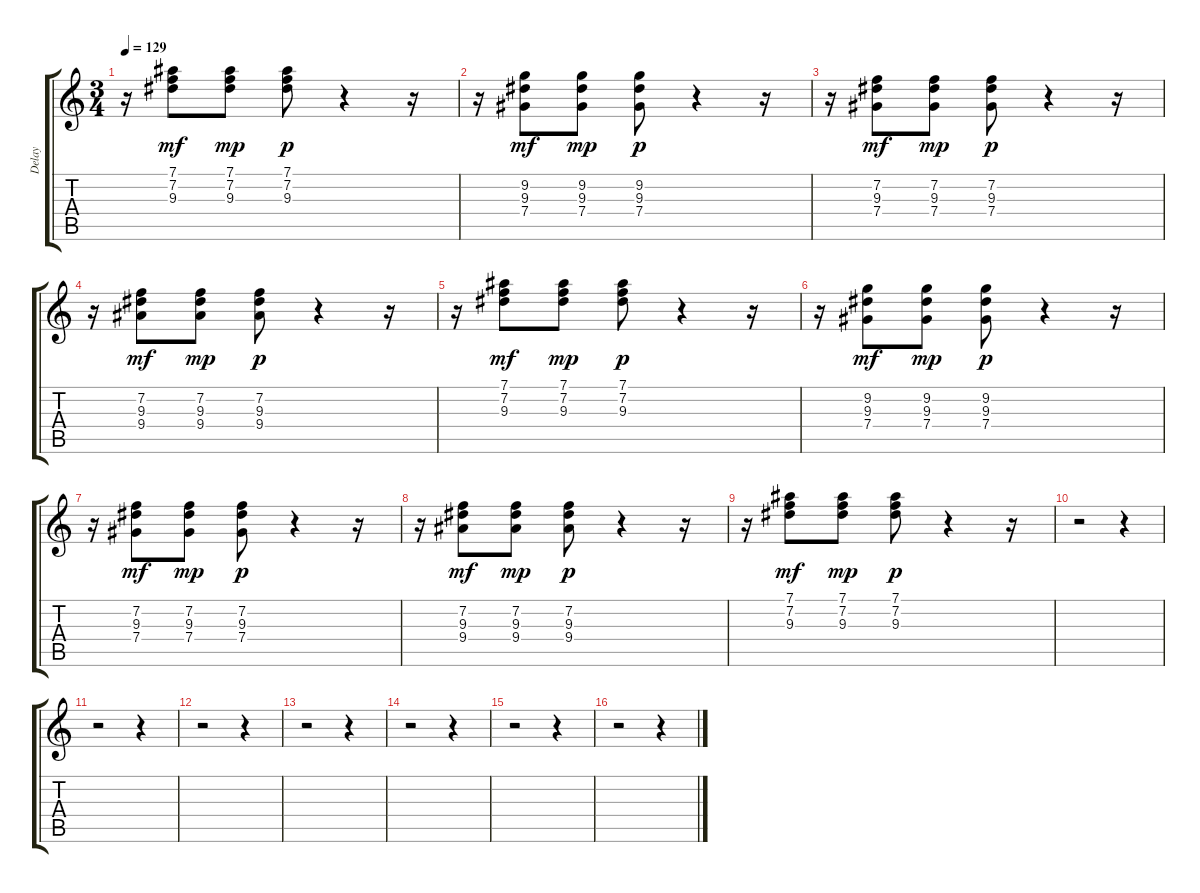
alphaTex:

\track ("Delay " "Delay ") {instrument electricguitarclean}
\staff {score tabs}
\tuning (Eb4 Bb3 Gb3 Db3 Ab2 Eb2) {hide}
\ts (3 4)
\tempo 129
\clef g2
\ks c
r.16{dy p} (7.1 7.2 9.3).8{dy mf} (7.1 7.2 9.3).8{dy mp} (7.1 7.2 9.3).8{dy p} r.4 r.16 |
r.16 (9.2 9.3 7.4).8{dy mf} (9.2 9.3 7.4).8{dy mp} (9.2 9.3 7.4).8{dy p} r.4 r.16 |
r.16 (7.2 9.3 7.4).8{dy mf} (7.2 9.3 7.4).8{dy mp} (7.2 9.3 7.4).8{dy p} r.4 r.16 |
r.16 (7.2 9.3 9.4).8{dy mf} (7.2 9.3 9.4).8{dy mp} (7.2 9.3 9.4).8{dy p} r.4 r.16 |
r.16 (7.1 7.2 9.3).8{dy mf} (7.1 7.2 9.3).8{dy mp} (7.1 7.2 9.3).8{dy p} r.4 r.16 |
r.16 (9.2 9.3 7.4).8{dy mf} (9.2 9.3 7.4).8{dy mp} (9.2 9.3 7.4).8{dy p} r.4 r.16 |
r.16 (7.2 9.3 7.4).8{dy mf} (7.2 9.3 7.4).8{dy mp} (7.2 9.3 7.4).8{dy p} r.4 r.16 |
r.16 (7.2 9.3 9.4).8{dy mf} (7.2 9.3 9.4).8{dy mp} (7.2 9.3 9.4).8{dy p} r.4 r.16 |
r.16 (7.1 7.2 9.3).8{dy mf} (7.1 7.2 9.3).8{dy mp} (7.1 7.2 9.3).8{dy p} r.4 r.16 |
r.2 r.4 |
r.2 r.4 |
r.2 r.4 |
r.2 r.4 |
r.2 r.4 |
r.2 r.4 |
r.2 r.4
